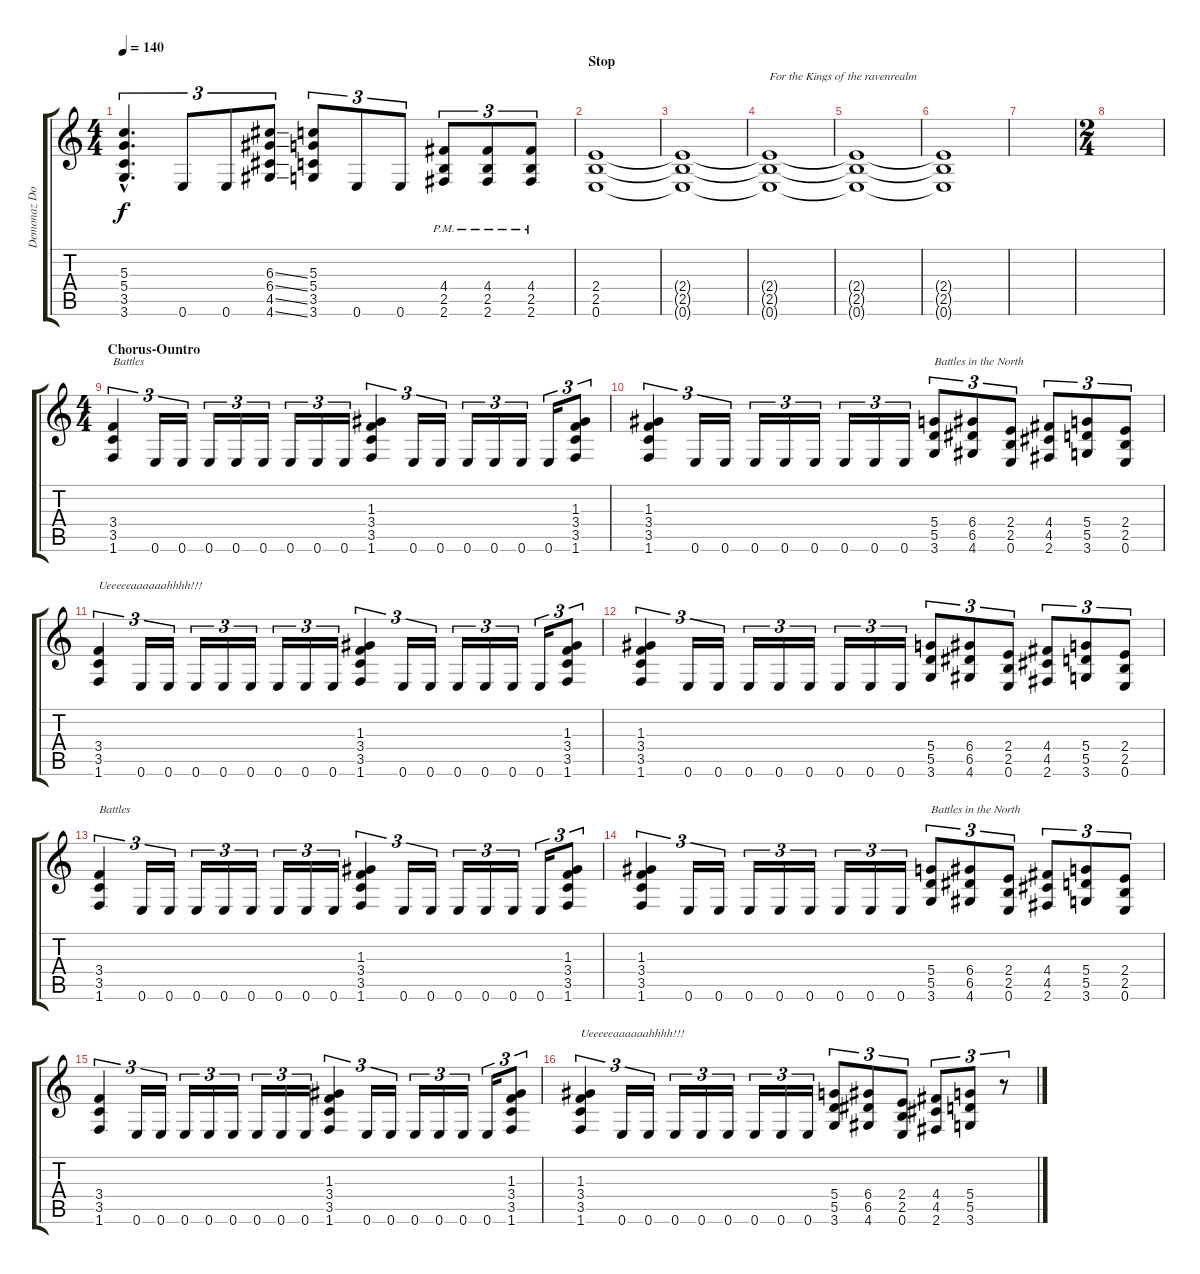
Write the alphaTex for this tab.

\track ("Demonaz Doom Occulta" "Demonaz Do") {instrument distortionguitar}
\staff {score tabs}
\tuning (E4 B3 G3 D3 A2 E2) {hide}
\ts (4 4)
\tempo 140
\clef g2
\ks c
(5.3{hac} 5.4{hac} 3.5{hac} 3.6{hac}).4{d tu (3 2) dy f} 0.6.8{tu (3 2)} 0.6.8{tu (3 2)} (6.3{ss} 6.4{ss} 4.5{ss} 4.6{ss}).8{tu (3 2)} (5.3 5.4 3.5 3.6).8{tu (3 2)} 0.6.8{tu (3 2)} 0.6.8{tu (3 2)} (4.4{pm} 2.5{pm} 2.6{pm}).8{tu (3 2)} (4.4{pm} 2.5{pm} 2.6{pm}).8{tu (3 2)} (4.4{pm} 2.5{pm} 2.6{pm}).8{tu (3 2)} |
\section ("" "Stop")
(2.4 2.5 0.6).1 |
(2.4{t} 2.5{t} 0.6{t}).1{volume 0} |
(2.4{t} 2.5{t} 0.6{t}).1{txt "For the Kings of the ravenrealm"} |
(2.4{t} 2.5{t} 0.6{t}).1 |
(2.4{t} 2.5{t} 0.6{t}).1 |
|
\ts (2 4)
|
\ts (4 4)
\section ("" "Chorus-Ountro")
(3.4 3.5 1.6).4{tu (3 2) txt "Battles " volume 13} 0.6.16{tu (3 2)} 0.6.16{tu (3 2)} 0.6.16{tu (3 2)} 0.6.16{tu (3 2)} 0.6.16{tu (3 2)} 0.6.16{tu (3 2)} 0.6.16{tu (3 2)} 0.6.16{tu (3 2)} (1.3 3.4 3.5 1.6).4{tu (3 2)} 0.6.16{tu (3 2)} 0.6.16{tu (3 2)} 0.6.16{tu (3 2)} 0.6.16{tu (3 2)} 0.6.16{tu (3 2)} 0.6.16{tu (3 2)} (1.3 3.4 3.5 1.6).8{tu (3 2)} |
(1.3 3.4 3.5 1.6).4{tu (3 2)} 0.6.16{tu (3 2)} 0.6.16{tu (3 2)} 0.6.16{tu (3 2)} 0.6.16{tu (3 2)} 0.6.16{tu (3 2)} 0.6.16{tu (3 2)} 0.6.16{tu (3 2)} 0.6.16{tu (3 2)} (5.4 5.5 3.6).8{tu (3 2) txt "Battles in the North"} (6.4 6.5 4.6).8{tu (3 2)} (2.4 2.5 0.6).8{tu (3 2)} (4.4 4.5 2.6).8{tu (3 2)} (5.4 5.5 3.6).8{tu (3 2)} (2.4 2.5 0.6).8{tu (3 2)} |
(3.4 3.5 1.6).4{tu (3 2) txt "Ueeeeeaaaaaahhhh!!!"} 0.6.16{tu (3 2)} 0.6.16{tu (3 2)} 0.6.16{tu (3 2)} 0.6.16{tu (3 2)} 0.6.16{tu (3 2)} 0.6.16{tu (3 2)} 0.6.16{tu (3 2)} 0.6.16{tu (3 2)} (1.3 3.4 3.5 1.6).4{tu (3 2)} 0.6.16{tu (3 2)} 0.6.16{tu (3 2)} 0.6.16{tu (3 2)} 0.6.16{tu (3 2)} 0.6.16{tu (3 2)} 0.6.16{tu (3 2)} (1.3 3.4 3.5 1.6).8{tu (3 2)} |
(1.3 3.4 3.5 1.6).4{tu (3 2)} 0.6.16{tu (3 2)} 0.6.16{tu (3 2)} 0.6.16{tu (3 2)} 0.6.16{tu (3 2)} 0.6.16{tu (3 2)} 0.6.16{tu (3 2)} 0.6.16{tu (3 2)} 0.6.16{tu (3 2)} (5.4 5.5 3.6).8{tu (3 2)} (6.4 6.5 4.6).8{tu (3 2)} (2.4 2.5 0.6).8{tu (3 2)} (4.4 4.5 2.6).8{tu (3 2)} (5.4 5.5 3.6).8{tu (3 2)} (2.4 2.5 0.6).8{tu (3 2)} |
(3.4 3.5 1.6).4{tu (3 2) txt "Battles "} 0.6.16{tu (3 2)} 0.6.16{tu (3 2)} 0.6.16{tu (3 2)} 0.6.16{tu (3 2)} 0.6.16{tu (3 2)} 0.6.16{tu (3 2)} 0.6.16{tu (3 2)} 0.6.16{tu (3 2)} (1.3 3.4 3.5 1.6).4{tu (3 2)} 0.6.16{tu (3 2)} 0.6.16{tu (3 2)} 0.6.16{tu (3 2)} 0.6.16{tu (3 2)} 0.6.16{tu (3 2)} 0.6.16{tu (3 2)} (1.3 3.4 3.5 1.6).8{tu (3 2)} |
(1.3 3.4 3.5 1.6).4{tu (3 2)} 0.6.16{tu (3 2)} 0.6.16{tu (3 2)} 0.6.16{tu (3 2)} 0.6.16{tu (3 2)} 0.6.16{tu (3 2)} 0.6.16{tu (3 2)} 0.6.16{tu (3 2)} 0.6.16{tu (3 2)} (5.4 5.5 3.6).8{tu (3 2) txt "Battles in the North"} (6.4 6.5 4.6).8{tu (3 2)} (2.4 2.5 0.6).8{tu (3 2)} (4.4 4.5 2.6).8{tu (3 2)} (5.4 5.5 3.6).8{tu (3 2)} (2.4 2.5 0.6).8{tu (3 2)} |
(3.4 3.5 1.6).4{tu (3 2)} 0.6.16{tu (3 2)} 0.6.16{tu (3 2)} 0.6.16{tu (3 2)} 0.6.16{tu (3 2)} 0.6.16{tu (3 2)} 0.6.16{tu (3 2)} 0.6.16{tu (3 2)} 0.6.16{tu (3 2)} (1.3 3.4 3.5 1.6).4{tu (3 2)} 0.6.16{tu (3 2)} 0.6.16{tu (3 2)} 0.6.16{tu (3 2)} 0.6.16{tu (3 2)} 0.6.16{tu (3 2)} 0.6.16{tu (3 2)} (1.3 3.4 3.5 1.6).8{tu (3 2)} |
(1.3 3.4 3.5 1.6).4{tu (3 2) txt "Ueeeeeaaaaaahhhh!!!"} 0.6.16{tu (3 2)} 0.6.16{tu (3 2)} 0.6.16{tu (3 2)} 0.6.16{tu (3 2)} 0.6.16{tu (3 2)} 0.6.16{tu (3 2)} 0.6.16{tu (3 2)} 0.6.16{tu (3 2)} (5.4 5.5 3.6).8{tu (3 2)} (6.4 6.5 4.6).8{tu (3 2)} (2.4 2.5 0.6).8{tu (3 2)} (4.4 4.5 2.6).8{tu (3 2)} (5.4 5.5 3.6).8{tu (3 2)} r.8{tu (3 2) volume 0}
